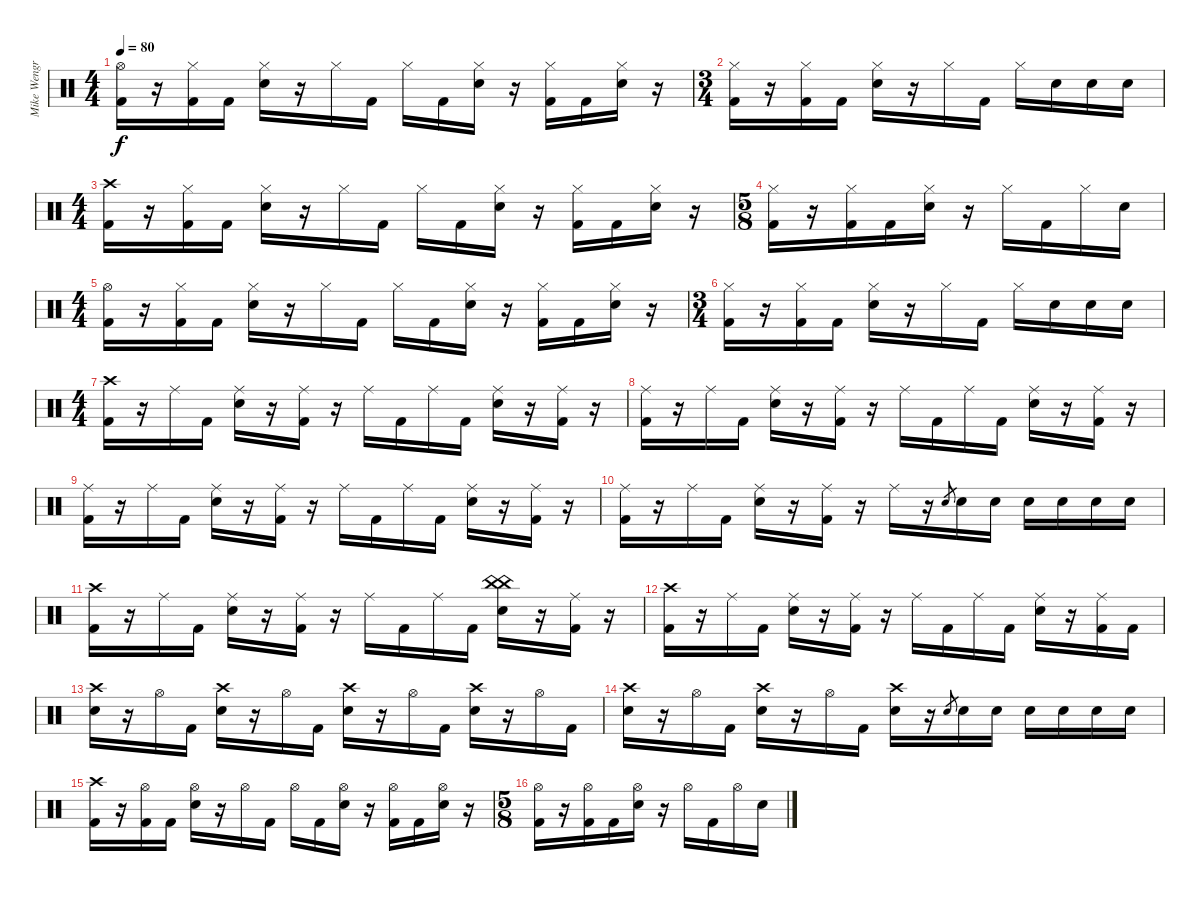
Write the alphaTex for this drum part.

\track ("Mike Wengren (Drums)" "Mike Wengr") {instrument percussion}
\staff {score}
\articulation defaults
\ts (4 4)
\tempo 80
\clef neutral
\ks c
("Hi-Hat (open)" "Kick (hit) 2").16{dy f} r.16 ("Hi-Hat (closed)" "Kick (hit) 2").16 "Kick (hit) 2".16 ("Hi-Hat (closed)" "Electric Snare (hit)").16 r.16 "Hi-Hat (closed)".16 "Kick (hit) 2".16 "Hi-Hat (closed)".16 "Kick (hit) 2".16 ("Hi-Hat (closed)" "Electric Snare (hit)").16 r.16 ("Hi-Hat (closed)" "Kick (hit) 2").16 "Kick (hit) 2".16 ("Hi-Hat (closed)" "Electric Snare (hit)").16 r.16 |
\ts (3 4)
("Hi-Hat (closed)" "Kick (hit) 2").16 r.16 ("Hi-Hat (closed)" "Kick (hit) 2").16 "Kick (hit) 2".16 ("Hi-Hat (closed)" "Electric Snare (hit)").16 r.16 "Hi-Hat (closed)".16 "Kick (hit) 2".16 "Hi-Hat (closed)".16 "Electric Snare (hit)".16 "Electric Snare (hit)".16 "Electric Snare (hit)".16 |
\ts (4 4)
("Crash high (hit)" "Kick (hit) 2").16 r.16 ("Hi-Hat (closed)" "Kick (hit) 2").16 "Kick (hit) 2".16 ("Hi-Hat (closed)" "Electric Snare (hit)").16 r.16 "Hi-Hat (closed)".16 "Kick (hit) 2".16 "Hi-Hat (closed)".16 "Kick (hit) 2".16 ("Hi-Hat (closed)" "Electric Snare (hit)").16 r.16 ("Hi-Hat (closed)" "Kick (hit) 2").16 "Kick (hit) 2".16 ("Hi-Hat (closed)" "Electric Snare (hit)").16 r.16 |
\ts (5 8)
("Hi-Hat (closed)" "Kick (hit) 2").16 r.16 ("Hi-Hat (closed)" "Kick (hit) 2").16 "Kick (hit) 2".16 ("Hi-Hat (closed)" "Electric Snare (hit)").16 r.16 "Hi-Hat (closed)".16 "Kick (hit) 2".16 "Hi-Hat (closed)".16 "Electric Snare (hit)".16 |
\ts (4 4)
("Hi-Hat (open)" "Kick (hit) 2").16 r.16 ("Hi-Hat (closed)" "Kick (hit) 2").16 "Kick (hit) 2".16 ("Hi-Hat (closed)" "Electric Snare (hit)").16 r.16 "Hi-Hat (closed)".16 "Kick (hit) 2".16 "Hi-Hat (closed)".16 "Kick (hit) 2".16 ("Hi-Hat (closed)" "Electric Snare (hit)").16 r.16 ("Hi-Hat (closed)" "Kick (hit) 2").16 "Kick (hit) 2".16 ("Hi-Hat (closed)" "Electric Snare (hit)").16 r.16 |
\ts (3 4)
("Hi-Hat (closed)" "Kick (hit) 2").16 r.16 ("Hi-Hat (closed)" "Kick (hit) 2").16 "Kick (hit) 2".16 ("Hi-Hat (closed)" "Electric Snare (hit)").16 r.16 "Hi-Hat (closed)".16 "Kick (hit) 2".16 "Hi-Hat (closed)".16 "Electric Snare (hit)".16 "Electric Snare (hit)".16 "Electric Snare (hit)".16 |
\ts (4 4)
("Crash high (hit)" "Kick (hit) 2").16 r.16 "Ride (middle)".16 "Kick (hit) 2".16 ("Ride (middle)" "Electric Snare (hit)").16 r.16 ("Ride (middle)" "Kick (hit) 2").16 r.16 "Ride (middle)".16 "Kick (hit) 2".16 "Ride (middle)".16 "Kick (hit) 2".16 ("Ride (middle)" "Electric Snare (hit)").16 r.16 ("Ride (middle)" "Kick (hit) 2").16 r.16 |
("Ride (middle)" "Kick (hit) 2").16 r.16 "Ride (middle)".16 "Kick (hit) 2".16 ("Ride (middle)" "Electric Snare (hit)").16 r.16 ("Ride (middle)" "Kick (hit) 2").16 r.16 "Ride (middle)".16 "Kick (hit) 2".16 "Ride (middle)".16 "Kick (hit) 2".16 ("Ride (middle)" "Electric Snare (hit)").16 r.16 ("Ride (middle)" "Kick (hit) 2").16 r.16 |
("Ride (middle)" "Kick (hit) 2").16 r.16 "Ride (middle)".16 "Kick (hit) 2".16 ("Ride (middle)" "Electric Snare (hit)").16 r.16 ("Ride (middle)" "Kick (hit) 2").16 r.16 "Ride (middle)".16 "Kick (hit) 2".16 "Ride (middle)".16 "Kick (hit) 2".16 ("Ride (middle)" "Electric Snare (hit)").16 r.16 ("Ride (middle)" "Kick (hit) 2").16 r.16 |
("Ride (middle)" "Kick (hit) 2").16 r.16 "Ride (middle)".16 "Kick (hit) 2".16 ("Ride (middle)" "Electric Snare (hit)").16 r.16 ("Ride (middle)" "Kick (hit) 2").16 r.16 "Ride (middle)".16 r.16 "Electric Snare (hit)".8{gr} "Electric Snare (hit)".16 "Electric Snare (hit)".16 "Electric Snare (hit)".16 "Electric Snare (hit)".16 "Electric Snare (hit)".16 "Electric Snare (hit)".16 |
("Crash high (hit)" "Kick (hit) 2").16 r.16 "Ride (middle)".16 "Kick (hit) 2".16 ("Ride (middle)" "Electric Snare (hit)").16 r.16 ("Ride (middle)" "Kick (hit) 2").16 r.16 "Ride (middle)".16 "Kick (hit) 2".16 "Ride (middle)".16 "Kick (hit) 2".16 ("China (hit)" "China (hit)" "Electric Snare (hit)").16 r.16 ("Ride (middle)" "Kick (hit) 2").16 r.16 |
("Crash high (hit)" "Kick (hit) 2").16 r.16 "Ride (middle)".16 "Kick (hit) 2".16 ("Ride (middle)" "Electric Snare (hit)").16 r.16 ("Ride (middle)" "Kick (hit) 2").16 r.16 "Ride (middle)".16 "Kick (hit) 2".16 "Ride (middle)".16 "Kick (hit) 2".16 ("Ride (middle)" "Electric Snare (hit)").16 r.16 ("Ride (middle)" "Kick (hit) 2").16 "Kick (hit) 2".16 |
("Crash high (hit)" "Electric Snare (hit)").16 r.16 "Hi-Hat (open)".16 "Kick (hit) 2".16 ("Crash high (hit)" "Electric Snare (hit)").16 r.16 "Hi-Hat (open)".16 "Kick (hit) 2".16 ("Crash high (hit)" "Electric Snare (hit)").16 r.16 "Hi-Hat (open)".16 "Kick (hit) 2".16 ("Crash high (hit)" "Electric Snare (hit)").16 r.16 "Hi-Hat (open)".16 "Kick (hit) 2".16 |
("Crash high (hit)" "Electric Snare (hit)").16 r.16 "Hi-Hat (open)".16 "Kick (hit) 2".16 ("Crash high (hit)" "Electric Snare (hit)").16 r.16 "Hi-Hat (open)".16 "Kick (hit) 2".16 ("Crash high (hit)" "Electric Snare (hit)").16 r.16 "Electric Snare (hit)".8{gr} "Electric Snare (hit)".16 "Electric Snare (hit)".16 "Electric Snare (hit)".16 "Electric Snare (hit)".16 "Electric Snare (hit)".16 "Electric Snare (hit)".16 |
("Crash high (hit)" "Kick (hit) 2").16 r.16 ("Hi-Hat (open)" "Kick (hit) 2").16 "Kick (hit) 2".16 ("Hi-Hat (open)" "Electric Snare (hit)").16 r.16 "Hi-Hat (open)".16 "Kick (hit) 2".16 "Hi-Hat (open)".16 "Kick (hit) 2".16 ("Hi-Hat (open)" "Electric Snare (hit)").16 r.16 ("Hi-Hat (open)" "Kick (hit) 2").16 "Kick (hit) 2".16 ("Hi-Hat (open)" "Electric Snare (hit)").16 r.16 |
\ts (5 8)
("Hi-Hat (open)" "Kick (hit) 2").16 r.16 ("Hi-Hat (open)" "Kick (hit) 2").16 "Kick (hit) 2".16 ("Hi-Hat (open)" "Electric Snare (hit)").16 r.16 "Hi-Hat (open)".16 "Kick (hit) 2".16 "Hi-Hat (open)".16 "Electric Snare (hit)".16
